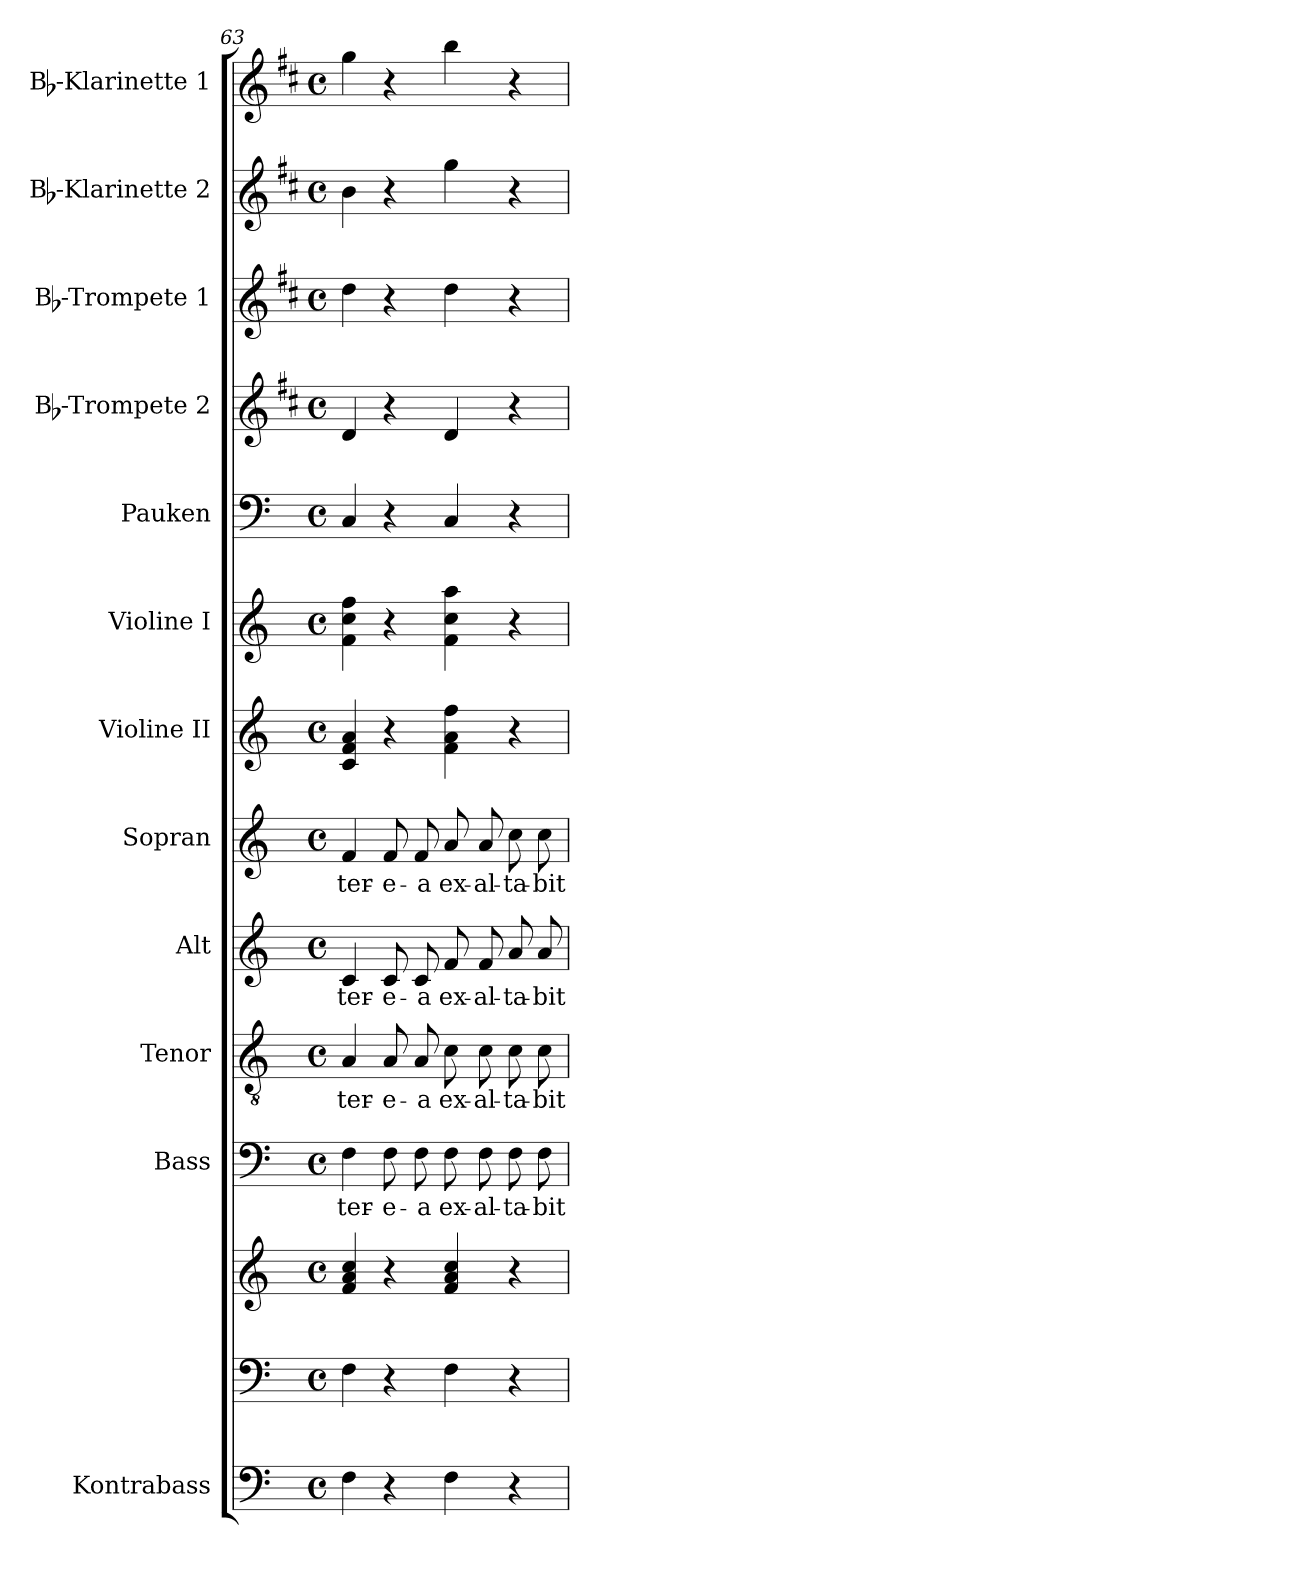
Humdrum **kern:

**kern	**kern	**kern	**kern	**text	**kern	**text	**kern	**text	**kern	**text	**kern	**kern	**kern	**kern	**kern	**kern	**kern
*part13	*part12	*part12	*part11	*part11	*part10	*part10	*part9	*part9	*part8	*part8	*part7	*part6	*part5	*part4	*part3	*part2	*part1
*staff14	*staff13	*staff12	*staff11	*staff11	*staff10	*staff10	*staff9	*staff9	*staff8	*staff8	*staff7	*staff6	*staff5	*staff4	*staff3	*staff2	*staff1
*I"Kontrabass	*	*	*I"Bass	*	*I"Tenor	*	*I"Alt	*	*I"Sopran	*	*I"Violine II	*I"Violine I	*I"Pauken	*I"Bb-Trompete 2	*I"Bb-Trompete 1	*I"Bb-Klarinette 2	*I"Bb-Klarinette 1
*I'Kb.	*	*	*I'B.	*	*I'T.	*	*I'A.	*	*I'S.	*	*I'Vl. II	*I'Vl. I	*I'Pk.	*I'Bb Trp. 2	*I'Bb Trp. 1	*I'Bb Kl. 2	*I'Bb Kl. 1
*clefF4	*clefF4	*clefG2	*clefF4	*	*clefGv2	*	*clefG2	*	*clefG2	*	*clefG2	*clefG2	*clefF4	*clefG2	*clefG2	*clefG2	*clefG2
*ITrd7c12	*	*	*	*	*	*	*	*	*	*	*	*	*	*ITrd1c2	*ITrd1c2	*ITrd1c2	*ITrd1c2
*k[]	*k[]	*k[]	*k[]	*	*k[]	*	*k[]	*	*k[]	*	*k[]	*k[]	*k[]	*k[]	*k[]	*k[]	*k[]
*C:	*C:	*C:	*C:	*	*C:	*	*C:	*	*C:	*	*C:	*C:	*C:	*C:	*C:	*C:	*C:
*M4/4	*M4/4	*M4/4	*M4/4	*	*M4/4	*	*M4/4	*	*M4/4	*	*M4/4	*M4/4	*M4/4	*M4/4	*M4/4	*M4/4	*M4/4
*met(c)	*met(c)	*met(c)	*met(c)	*	*met(c)	*	*met(c)	*	*met(c)	*	*met(c)	*met(c)	*met(c)	*met(c)	*met(c)	*met(c)	*met(c)
=63	=63	=63	=63	=63	=63	=63	=63	=63	=63	=63	=63	=63	=63	=63	=63	=63	=63
!	!	!	!	!LO:LY:b	!	!LO:LY:b	!	!LO:LY:b	!	!LO:LY:b	!	!	!	!	!	!	!
4FF\	4F\	4f/ 4a/ 4cc/	4F\	-ter-	4A/	-ter-	4c/	-ter-	4f/	-ter-	4c/ 4f/ 4a/	4f\ 4cc\ 4ff\	4C/	4c/	4cc\	4a\	4ff\
!	!	!	!	!LO:LY:b	!	!LO:LY:b	!	!LO:LY:b	!	!LO:LY:b	!	!	!	!	!	!	!
4r	4r	4r	8F\	-e-	8A/	-e-	8c/	-e-	8f/	-e-	4r	4r	4r	4r	4r	4r	4r
!	!	!	!	!LO:LY:b	!	!LO:LY:b	!	!LO:LY:b	!	!LO:LY:b	!	!	!	!	!	!	!
.	.	.	8F\	-a	8A/	-a	8c/	-a	8f/	-a	.	.	.	.	.	.	.
!	!	!	!	!LO:LY:b	!	!LO:LY:b	!	!LO:LY:b	!	!LO:LY:b	!	!	!	!	!	!	!
4FF\	4F\	4f/ 4a/ 4cc/	8F\	ex-	8c\	ex-	8f/	ex-	8a/	ex-	4f\ 4a\ 4ff\	4f\ 4cc\ 4aa\	4C/	4c/	4cc\	4ff\	4aa\
!	!	!	!	!LO:LY:b	!	!LO:LY:b	!	!LO:LY:b	!	!LO:LY:b	!	!	!	!	!	!	!
.	.	.	8F\	-al-	8c\	-al-	8f/	-al-	8a/	-al-	.	.	.	.	.	.	.
!	!	!	!	!LO:LY:b	!	!LO:LY:b	!	!LO:LY:b	!	!LO:LY:b	!	!	!	!	!	!	!
4r	4r	4r	8F\	-ta-	8c\	-ta-	8a/	-ta-	8cc\	-ta-	4r	4r	4r	4r	4r	4r	4r
!	!	!	!	!LO:LY:b	!	!LO:LY:b	!	!LO:LY:b	!	!LO:LY:b	!	!	!	!	!	!	!
.	.	.	8F\	-bit	8c\	-bit	8a/	-bit	8cc\	-bit	.	.	.	.	.	.	.
=	=	=	=	=	=	=	=	=	=	=	=	=	=	=	=	=	=
*-	*-	*-	*-	*-	*-	*-	*-	*-	*-	*-	*-	*-	*-	*-	*-	*-	*-
